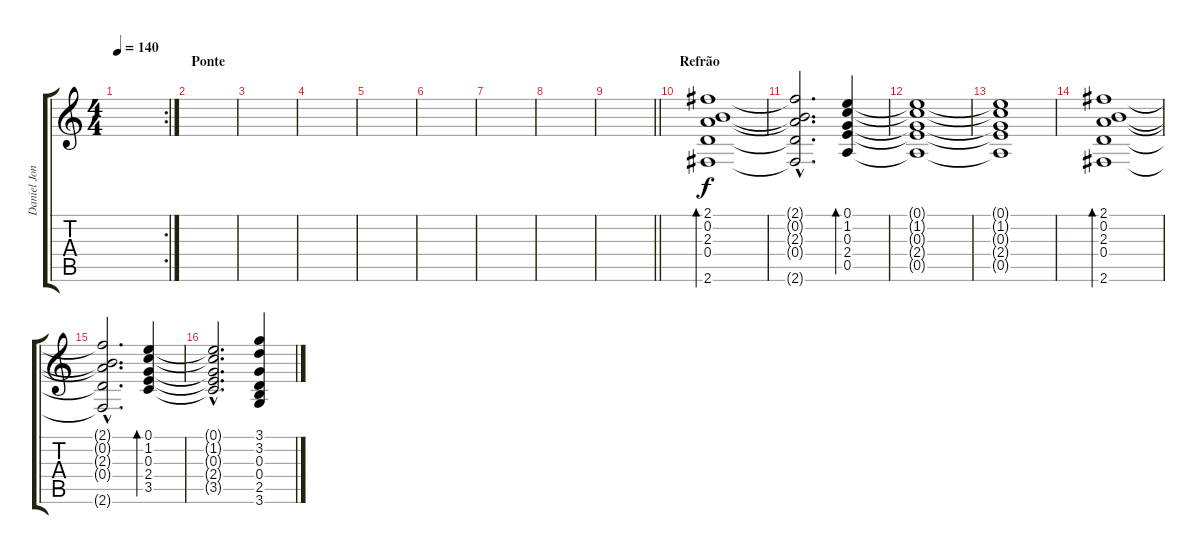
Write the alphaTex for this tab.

\track ("Daniel Jonhs (Distortion)" "Daniel Jon") {instrument distortionguitar}
\staff {score tabs}
\tuning (E4 B3 G3 D3 A2 E2) {hide}
\rc 2
\ts (4 4)
\tempo 140
\clef g2
\ks c
|
\section ("" "Ponte")
|
|
|
|
|
|
|
\barLineRight lightlight
|
\section ("" "Refrão")
(2.1 0.2 2.3 0.4 2.6).1{bd 60} |
(2.1{hac t} 0.2{hac t} 2.3{hac t} 0.4{hac t} 2.6{hac t}).2{d} (0.1 1.2 0.3 2.4 0.5).4{bd 60} |
(0.1{t} 1.2{t} 0.3{t} 2.4{t} 0.5{t}).1 |
(0.1{t} 1.2{t} 0.3{t} 2.4{t} 0.5{t}).1 |
(2.1 0.2 2.3 0.4 2.6).1{bd 60} |
(2.1{hac t} 0.2{hac t} 2.3{hac t} 0.4{hac t} 2.6{hac t}).2{d} (0.1 1.2 0.3 2.4 3.5).4{bd 60} |
(0.1{hac t} 1.2{hac t} 0.3{hac t} 2.4{hac t} 3.5{hac t}).2{d} (3.1 3.2 0.3 0.4 2.5 3.6).4
